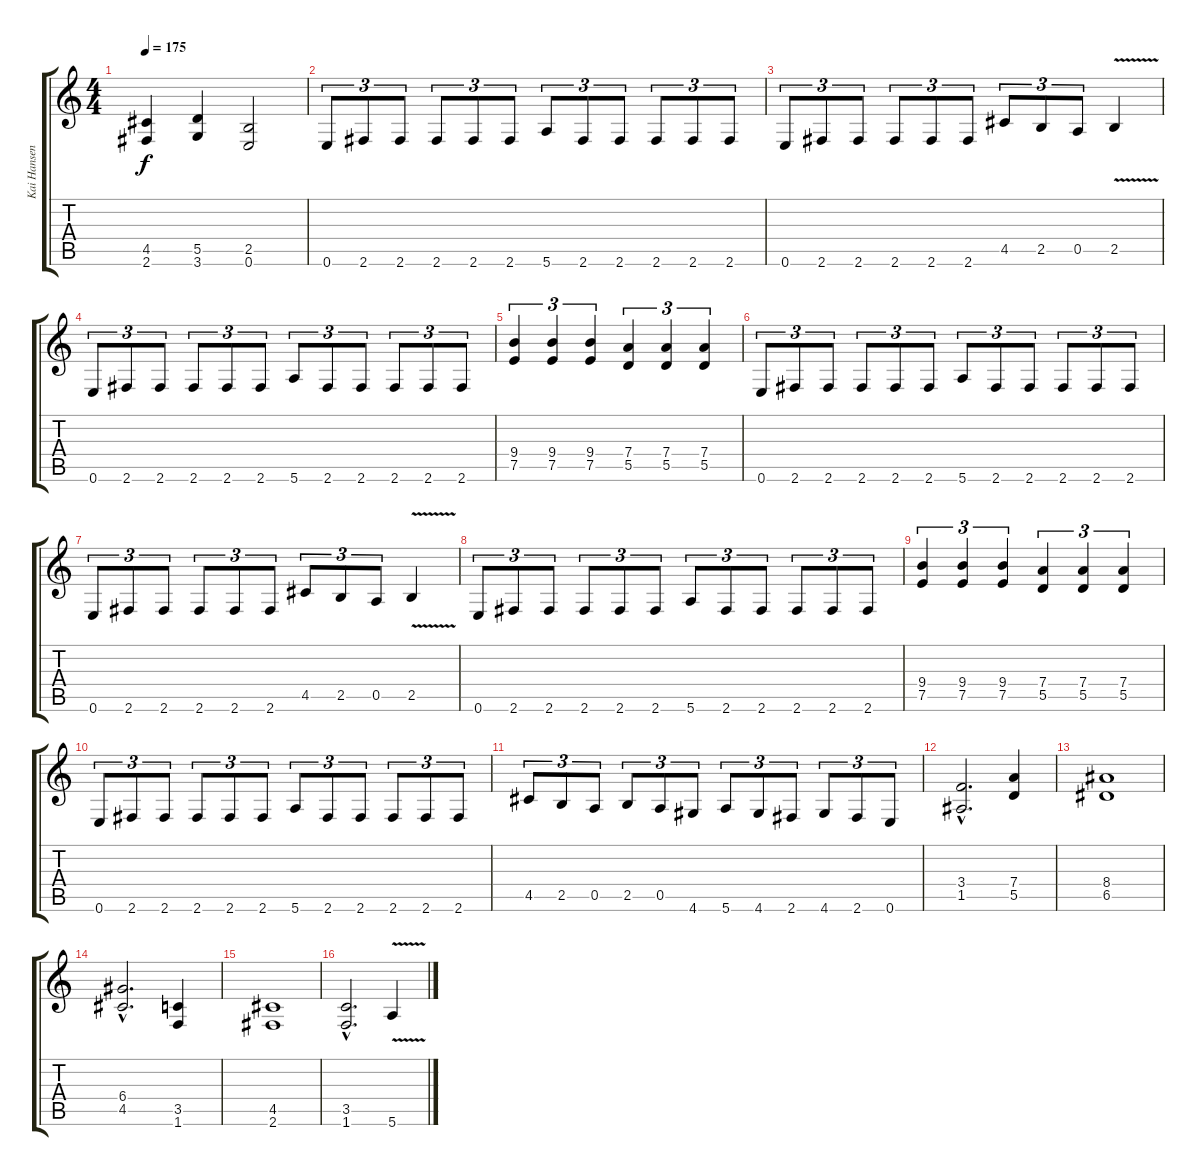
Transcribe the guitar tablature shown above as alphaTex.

\track ("Kai Hansen" "Kai Hansen") {instrument distortionguitar}
\staff {score tabs}
\tuning (E4 B3 G3 D3 A2 E2) {hide}
\ts (4 4)
\tempo 175
\clef g2
\ks c
(4.5 2.6).4{dy f} (5.5 3.6).4 (2.5 0.6).2 |
0.6.8{tu (3 2)} 2.6.8{tu (3 2)} 2.6.8{tu (3 2)} 2.6.8{tu (3 2)} 2.6.8{tu (3 2)} 2.6.8{tu (3 2)} 5.6.8{tu (3 2)} 2.6.8{tu (3 2)} 2.6.8{tu (3 2)} 2.6.8{tu (3 2)} 2.6.8{tu (3 2)} 2.6.8{tu (3 2)} |
0.6.8{tu (3 2)} 2.6.8{tu (3 2)} 2.6.8{tu (3 2)} 2.6.8{tu (3 2)} 2.6.8{tu (3 2)} 2.6.8{tu (3 2)} 4.5.8{tu (3 2)} 2.5.8{tu (3 2)} 0.5.8{tu (3 2)} 2.5{v}.4 |
0.6.8{tu (3 2)} 2.6.8{tu (3 2)} 2.6.8{tu (3 2)} 2.6.8{tu (3 2)} 2.6.8{tu (3 2)} 2.6.8{tu (3 2)} 5.6.8{tu (3 2)} 2.6.8{tu (3 2)} 2.6.8{tu (3 2)} 2.6.8{tu (3 2)} 2.6.8{tu (3 2)} 2.6.8{tu (3 2)} |
(9.4 7.5).4{tu (3 2)} (9.4 7.5).4{tu (3 2)} (9.4 7.5).4{tu (3 2)} (7.4 5.5).4{tu (3 2)} (7.4 5.5).4{tu (3 2)} (7.4 5.5).4{tu (3 2)} |
0.6.8{tu (3 2)} 2.6.8{tu (3 2)} 2.6.8{tu (3 2)} 2.6.8{tu (3 2)} 2.6.8{tu (3 2)} 2.6.8{tu (3 2)} 5.6.8{tu (3 2)} 2.6.8{tu (3 2)} 2.6.8{tu (3 2)} 2.6.8{tu (3 2)} 2.6.8{tu (3 2)} 2.6.8{tu (3 2)} |
0.6.8{tu (3 2)} 2.6.8{tu (3 2)} 2.6.8{tu (3 2)} 2.6.8{tu (3 2)} 2.6.8{tu (3 2)} 2.6.8{tu (3 2)} 4.5.8{tu (3 2)} 2.5.8{tu (3 2)} 0.5.8{tu (3 2)} 2.5{v}.4 |
0.6.8{tu (3 2)} 2.6.8{tu (3 2)} 2.6.8{tu (3 2)} 2.6.8{tu (3 2)} 2.6.8{tu (3 2)} 2.6.8{tu (3 2)} 5.6.8{tu (3 2)} 2.6.8{tu (3 2)} 2.6.8{tu (3 2)} 2.6.8{tu (3 2)} 2.6.8{tu (3 2)} 2.6.8{tu (3 2)} |
(9.4 7.5).4{tu (3 2)} (9.4 7.5).4{tu (3 2)} (9.4 7.5).4{tu (3 2)} (7.4 5.5).4{tu (3 2)} (7.4 5.5).4{tu (3 2)} (7.4 5.5).4{tu (3 2)} |
0.6.8{tu (3 2)} 2.6.8{tu (3 2)} 2.6.8{tu (3 2)} 2.6.8{tu (3 2)} 2.6.8{tu (3 2)} 2.6.8{tu (3 2)} 5.6.8{tu (3 2)} 2.6.8{tu (3 2)} 2.6.8{tu (3 2)} 2.6.8{tu (3 2)} 2.6.8{tu (3 2)} 2.6.8{tu (3 2)} |
4.5.8{tu (3 2)} 2.5.8{tu (3 2)} 0.5.8{tu (3 2)} 2.5.8{tu (3 2)} 0.5.8{tu (3 2)} 4.6.8{tu (3 2)} 5.6.8{tu (3 2)} 4.6.8{tu (3 2)} 2.6.8{tu (3 2)} 4.6.8{tu (3 2)} 2.6.8{tu (3 2)} 0.6.8{tu (3 2)} |
(3.4{hac} 1.5{hac}).2{d} (7.4 5.5).4 |
(8.4 6.5).1 |
(6.4{hac} 4.5{hac}).2{d} (3.5 1.6).4 |
(4.5 2.6).1 |
(3.5{hac} 1.6{hac}).2{d} 5.6{v}.4
